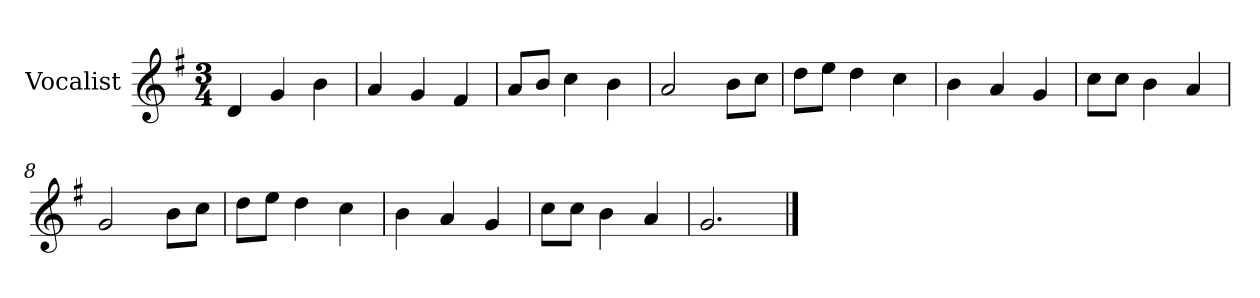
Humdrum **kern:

**kern
*part1
*staff1
*I"Vocalist
*k[f#]
*G:
*M3/4
=1
4d
4g
4b
=2
4a
4g
4f#
=3
8aL
8bJ
4cc
4b
=4
2a
8bL
8ccJ
=5
8ddL
8eeJ
4dd
4cc
=6
4b
4a
4g
=7
8ccL
8ccJ
4b
4a
=8
2g
8bL
8ccJ
=9
8ddL
8eeJ
4dd
4cc
=10
4b
4a
4g
=11
8ccL
8ccJ
4b
4a
=12
2.g
==
*-
